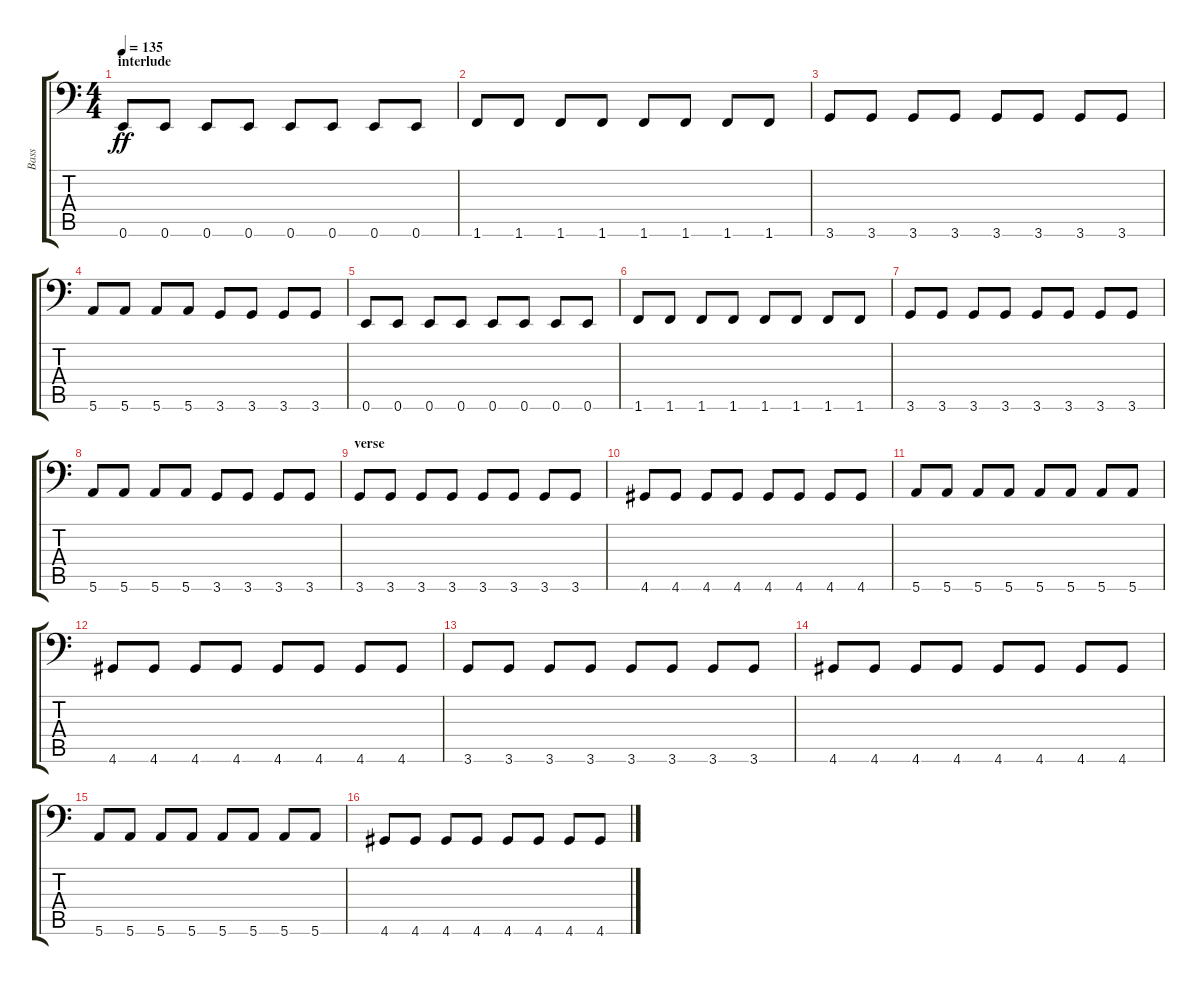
\track ("Bass" "Bass") {instrument electricbassfinger}
\staff {score tabs}
\tuning (E3 B2 G2 D2 A1 E1) {hide}
\ts (4 4)
\section ("" "interlude")
\tempo 135
\clef f4
\ks c
0.6.8{dy ff} 0.6.8 0.6.8 0.6.8 0.6.8 0.6.8 0.6.8 0.6.8 |
1.6.8 1.6.8 1.6.8 1.6.8 1.6.8 1.6.8 1.6.8 1.6.8 |
3.6.8 3.6.8 3.6.8 3.6.8 3.6.8 3.6.8 3.6.8 3.6.8 |
5.6.8 5.6.8 5.6.8 5.6.8 3.6.8 3.6.8 3.6.8 3.6.8 |
0.6.8 0.6.8 0.6.8 0.6.8 0.6.8 0.6.8 0.6.8 0.6.8 |
1.6.8 1.6.8 1.6.8 1.6.8 1.6.8 1.6.8 1.6.8 1.6.8 |
3.6.8 3.6.8 3.6.8 3.6.8 3.6.8 3.6.8 3.6.8 3.6.8 |
5.6.8 5.6.8 5.6.8 5.6.8 3.6.8 3.6.8 3.6.8 3.6.8 |
\section ("" "verse")
3.6.8 3.6.8 3.6.8 3.6.8 3.6.8 3.6.8 3.6.8 3.6.8 |
4.6.8 4.6.8 4.6.8 4.6.8 4.6.8 4.6.8 4.6.8 4.6.8 |
5.6.8 5.6.8 5.6.8 5.6.8 5.6.8 5.6.8 5.6.8 5.6.8 |
4.6.8 4.6.8 4.6.8 4.6.8 4.6.8 4.6.8 4.6.8 4.6.8 |
3.6.8 3.6.8 3.6.8 3.6.8 3.6.8 3.6.8 3.6.8 3.6.8 |
4.6.8 4.6.8 4.6.8 4.6.8 4.6.8 4.6.8 4.6.8 4.6.8 |
5.6.8 5.6.8 5.6.8 5.6.8 5.6.8 5.6.8 5.6.8 5.6.8 |
4.6.8 4.6.8 4.6.8 4.6.8 4.6.8 4.6.8 4.6.8 4.6.8
